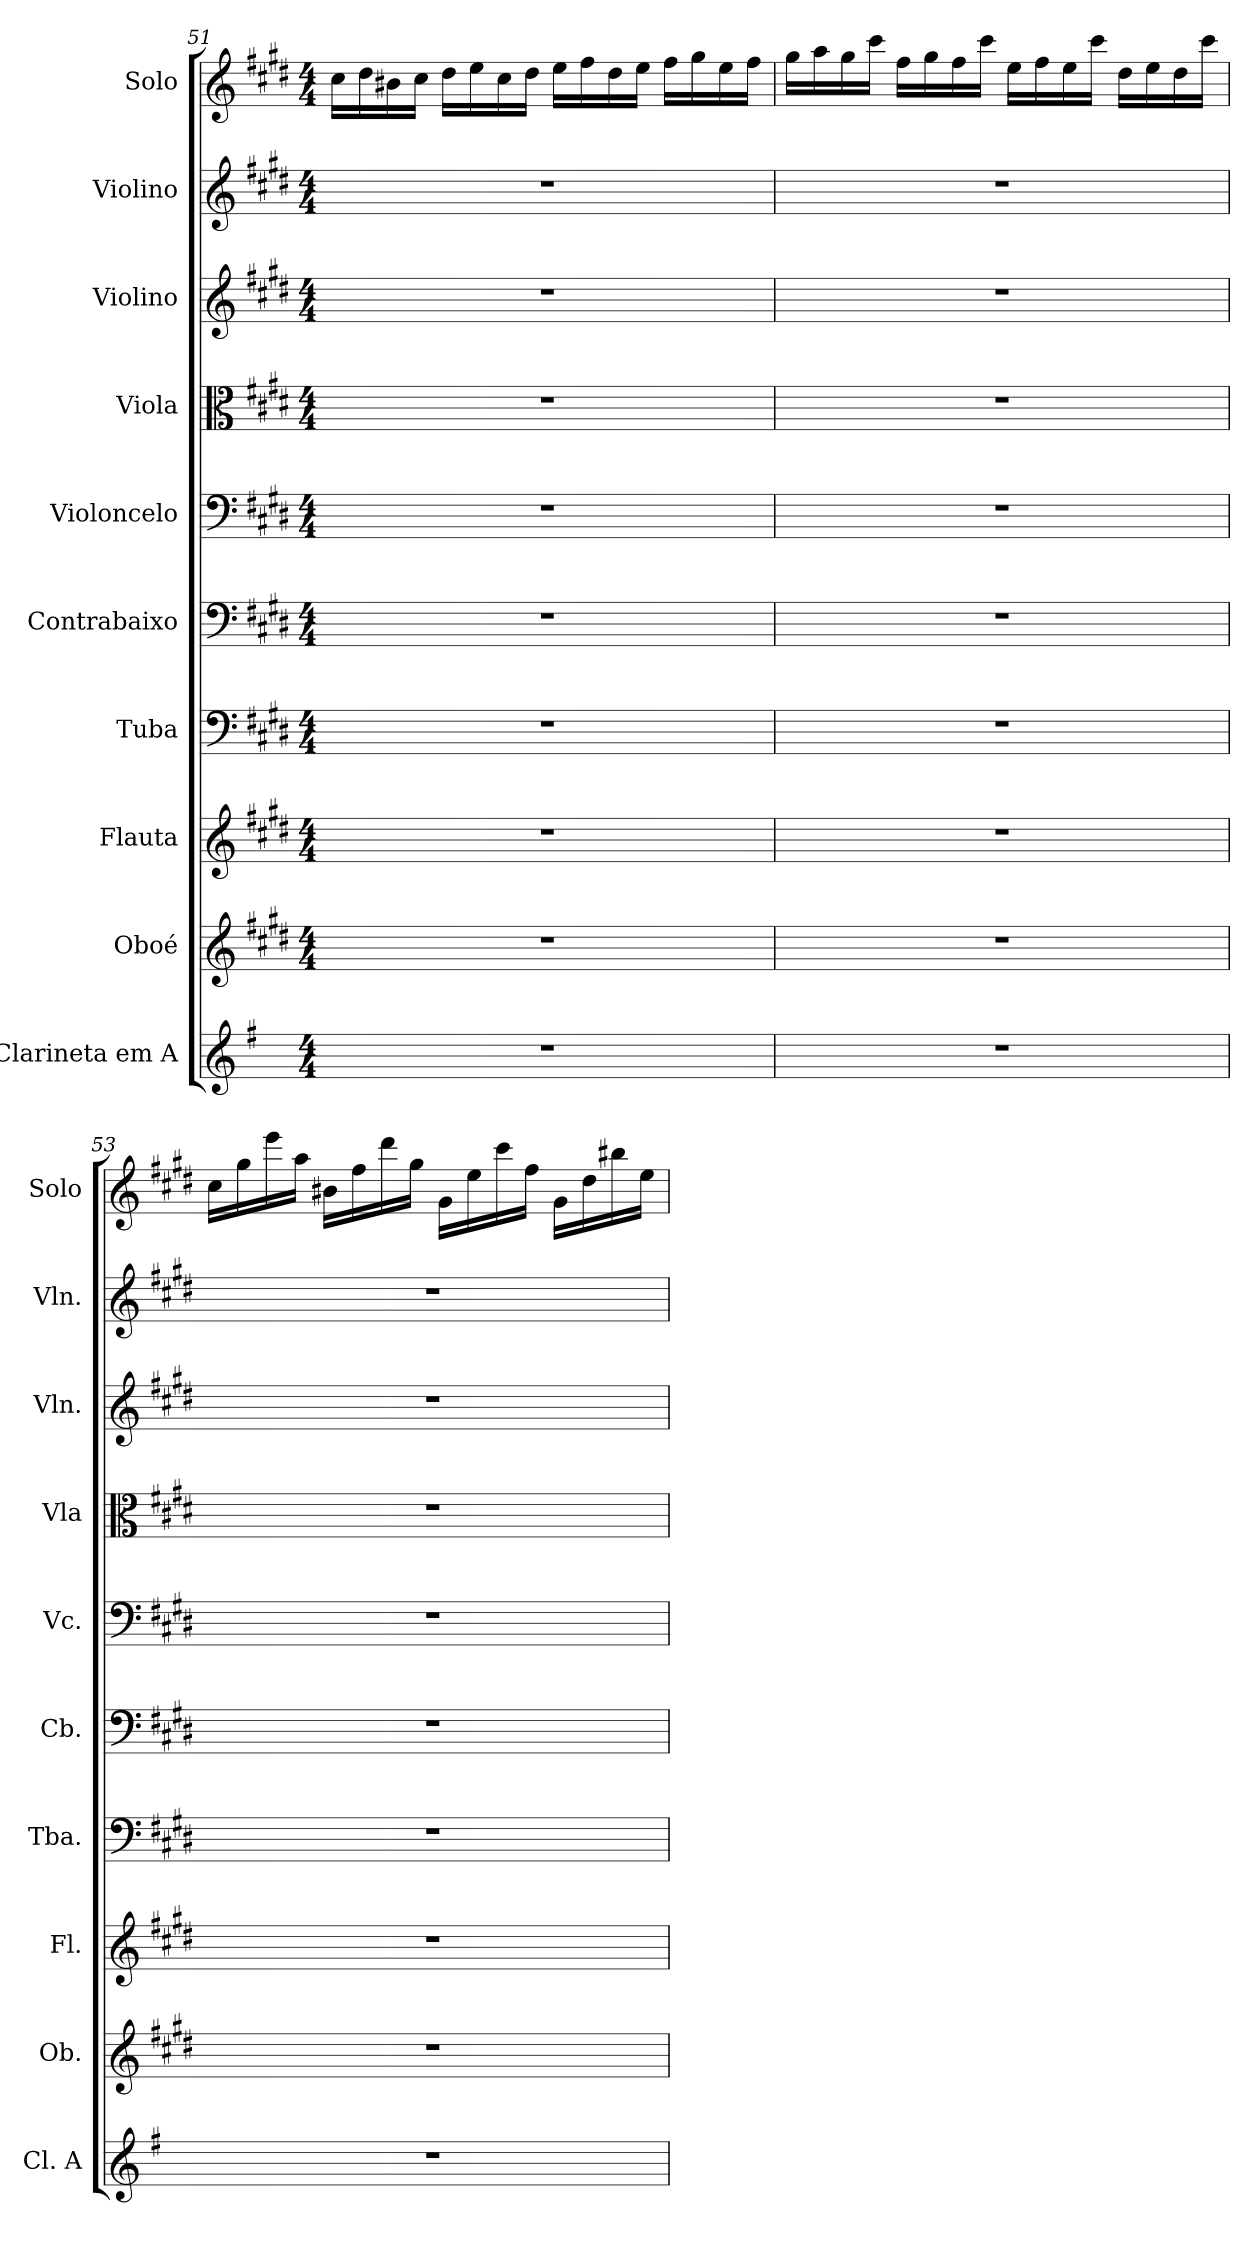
**kern	**kern	**kern	**kern	**kern	**kern	**kern	**kern	**kern	**kern
*part10	*part9	*part8	*part7	*part6	*part5	*part4	*part3	*part2	*part1
*staff10	*staff9	*staff8	*staff7	*staff6	*staff5	*staff4	*staff3	*staff2	*staff1
*I"Clarineta em A	*I"Oboé	*I"Flauta	*I"Tuba	*I"Contrabaixo	*I"Violoncelo	*I"Viola	*I"Violino	*I"Violino	*I"Solo
*I'Cl. A	*I'Ob.	*I'Fl.	*I'Tba.	*I'Cb.	*I'Vc.	*I'Vla	*I'Vln.	*I'Vln.	*I'Solo
*clefG2	*clefG2	*clefG2	*clefF4	*clefF4	*clefF4	*clefC3	*clefG2	*clefG2	*clefG2
*ITrd2c3	*	*	*	*ITrd7c12	*	*	*	*	*
*k[f#c#g#d#]	*k[f#c#g#d#]	*k[f#c#g#d#]	*k[f#c#g#d#]	*k[f#c#g#d#]	*k[f#c#g#d#]	*k[f#c#g#d#]	*k[f#c#g#d#]	*k[f#c#g#d#]	*k[f#c#g#d#]
*M4/4	*M4/4	*M4/4	*M4/4	*M4/4	*M4/4	*M4/4	*M4/4	*M4/4	*M4/4
=51	=51	=51	=51	=51	=51	=51	=51	=51	=51
1r	1r	1r	1r	1r	1r	1r	1r	1r	16cc#\LL
.	.	.	.	.	.	.	.	.	16dd#\
.	.	.	.	.	.	.	.	.	16b#X\
.	.	.	.	.	.	.	.	.	16cc#\JJ
.	.	.	.	.	.	.	.	.	16dd#\LL
.	.	.	.	.	.	.	.	.	16ee\
.	.	.	.	.	.	.	.	.	16cc#\
.	.	.	.	.	.	.	.	.	16dd#\JJ
.	.	.	.	.	.	.	.	.	16ee\LL
.	.	.	.	.	.	.	.	.	16ff#\
.	.	.	.	.	.	.	.	.	16dd#\
.	.	.	.	.	.	.	.	.	16ee\JJ
.	.	.	.	.	.	.	.	.	16ff#\LL
.	.	.	.	.	.	.	.	.	16gg#\
.	.	.	.	.	.	.	.	.	16ee\
.	.	.	.	.	.	.	.	.	16ff#\JJ
!!LO:LB:g=z
=52	=52	=52	=52	=52	=52	=52	=52	=52	=52
1r	1r	1r	1r	1r	1r	1r	1r	1r	16gg#\LL
.	.	.	.	.	.	.	.	.	16aa\
.	.	.	.	.	.	.	.	.	16gg#\
.	.	.	.	.	.	.	.	.	16ccc#\JJ
.	.	.	.	.	.	.	.	.	16ff#\LL
.	.	.	.	.	.	.	.	.	16gg#\
.	.	.	.	.	.	.	.	.	16ff#\
.	.	.	.	.	.	.	.	.	16ccc#\JJ
.	.	.	.	.	.	.	.	.	16ee\LL
.	.	.	.	.	.	.	.	.	16ff#\
.	.	.	.	.	.	.	.	.	16ee\
.	.	.	.	.	.	.	.	.	16ccc#\JJ
.	.	.	.	.	.	.	.	.	16dd#\LL
.	.	.	.	.	.	.	.	.	16ee\
.	.	.	.	.	.	.	.	.	16dd#\
.	.	.	.	.	.	.	.	.	16ccc#\JJ
=53	=53	=53	=53	=53	=53	=53	=53	=53	=53
1r	1r	1r	1r	1r	1r	1r	1r	1r	16cc#\LL
.	.	.	.	.	.	.	.	.	16gg#\
.	.	.	.	.	.	.	.	.	16eee\
.	.	.	.	.	.	.	.	.	16aa\JJ
.	.	.	.	.	.	.	.	.	16b#X\LL
.	.	.	.	.	.	.	.	.	16ff#\
.	.	.	.	.	.	.	.	.	16ddd#\
.	.	.	.	.	.	.	.	.	16gg#\JJ
.	.	.	.	.	.	.	.	.	16g#\LL
.	.	.	.	.	.	.	.	.	16ee\
.	.	.	.	.	.	.	.	.	16ccc#\
.	.	.	.	.	.	.	.	.	16ff#\JJ
.	.	.	.	.	.	.	.	.	16g#\LL
.	.	.	.	.	.	.	.	.	16dd#\
.	.	.	.	.	.	.	.	.	16bb#X\
.	.	.	.	.	.	.	.	.	16ee\JJ
=	=	=	=	=	=	=	=	=	=
*-	*-	*-	*-	*-	*-	*-	*-	*-	*-
